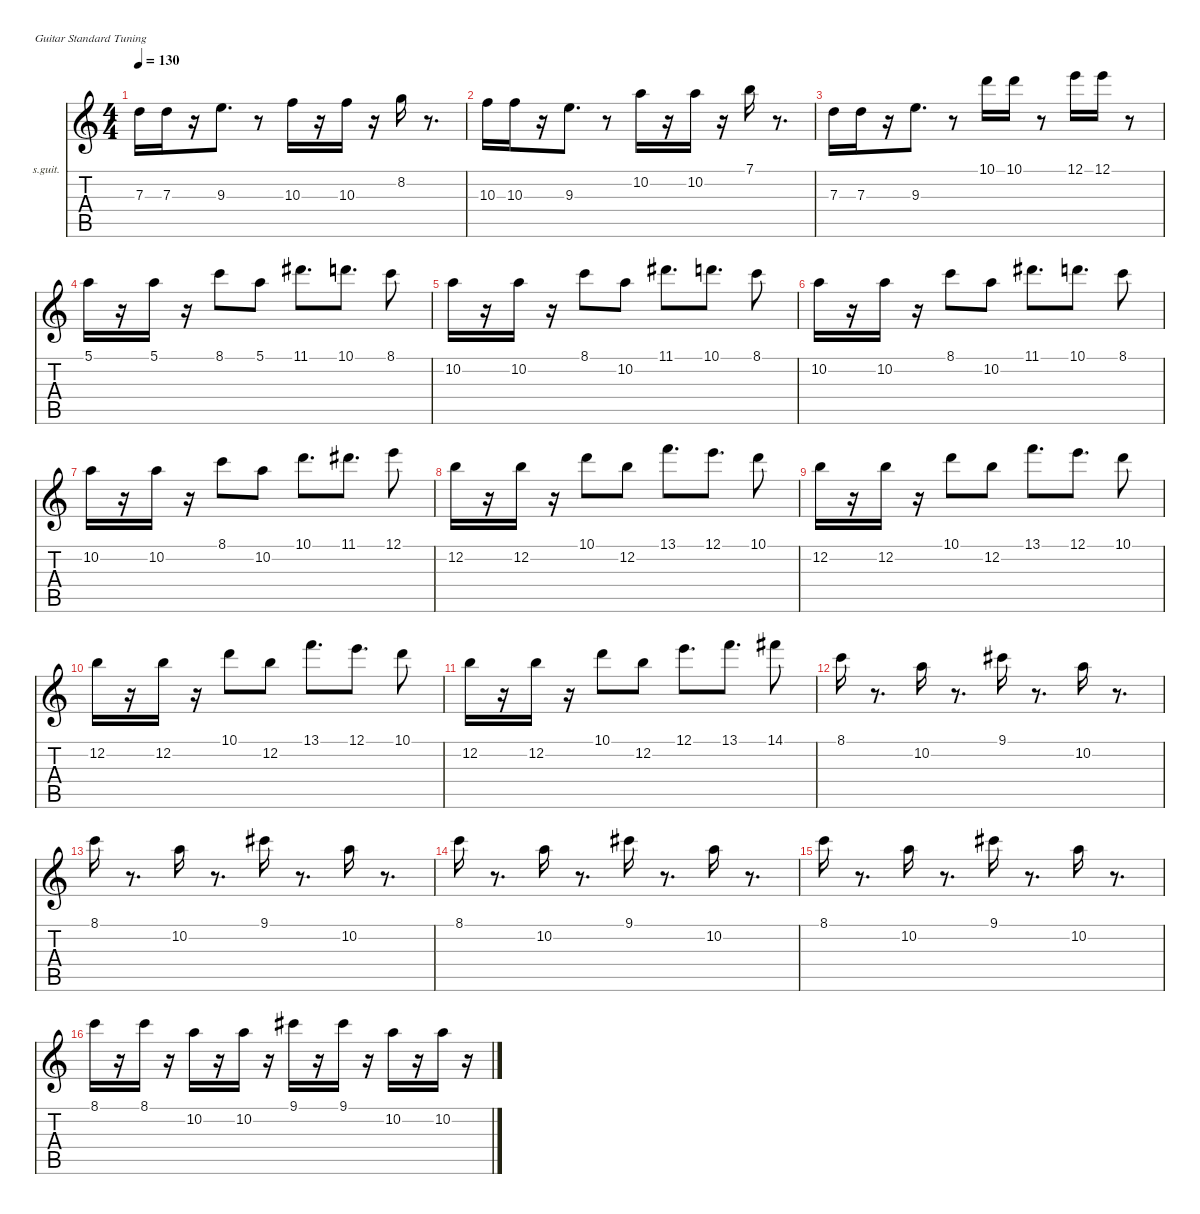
\hideDynamics
\bracketExtendMode nobrackets
\firstSystemTrackNameOrientation horizontal
\otherSystemsTrackNameOrientation horizontal
\track ("赖达祎" "s.guit.") {instrument acousticguitarsteel}
\staff {score tabs}
\tuning (E4 B3 G3 D3 A2 E2)
\ts (4 4)
\tempo 130
\clef g2
\ks c
7.3.16{dy f} 7.3.16 r.16 9.3.8{d dy fff} r.8 10.3.16{dy f} r.16 10.3.16 r.16 8.2.16 r.8{d} |
10.3.16 10.3.16 r.16 9.3.8{d} r.8 10.2.16 r.16 10.2.16 r.16 7.1.16{dy fff} r.8{d} |
7.3.16{dy f} 7.3.16 r.16 9.3.8{d dy fff} r.8 10.1.16 10.1.16 r.8 12.1.16 12.1.16 r.8 |
5.1.16 r.16 5.1.16 r.16 8.1.8 5.1.8 11.1{acc #}.8{d} 10.1.8{d} 8.1.8 |
10.2.16 r.16 10.2.16 r.16 8.1.8 10.2.8 11.1{acc #}.8{d} 10.1.8{d} 8.1.8 |
10.2.16 r.16 10.2.16 r.16 8.1.8 10.2.8 11.1{acc #}.8{d} 10.1.8{d} 8.1.8 |
10.2.16 r.16 10.2.16 r.16 8.1.8 10.2.8 10.1.8{d} 11.1{acc #}.8{d} 12.1.8 |
12.2.16 r.16 12.2.16 r.16 10.1.8 12.2.8 13.1.8{d} 12.1.8{d} 10.1.8 |
12.2.16 r.16 12.2.16 r.16 10.1.8 12.2.8 13.1.8{d} 12.1.8{d} 10.1.8 |
12.2.16 r.16 12.2.16 r.16 10.1.8 12.2.8 13.1.8{d} 12.1.8{d} 10.1.8 |
12.2.16 r.16 12.2.16 r.16 10.1.8 12.2.8 12.1.8{d} 13.1.8{d} 14.1{acc #}.8 |
8.1.16{dy f} r.8{d} 10.2.16 r.8{d} 9.1{acc #}.16 r.8{d} 10.2.16 r.8{d} |
8.1.16 r.8{d} 10.2.16 r.8{d} 9.1{acc #}.16 r.8{d} 10.2.16 r.8{d} |
8.1.16 r.8{d} 10.2.16 r.8{d} 9.1{acc #}.16 r.8{d} 10.2.16 r.8{d} |
8.1.16 r.8{d} 10.2.16 r.8{d} 9.1{acc #}.16 r.8{d} 10.2.16 r.8{d} |
8.1.16 r.16 8.1.16 r.16 10.2.16 r.16 10.2.16 r.16 9.1{acc #}.16 r.16 9.1{acc #}.16 r.16 10.2.16 r.16 10.2.16 r.16
